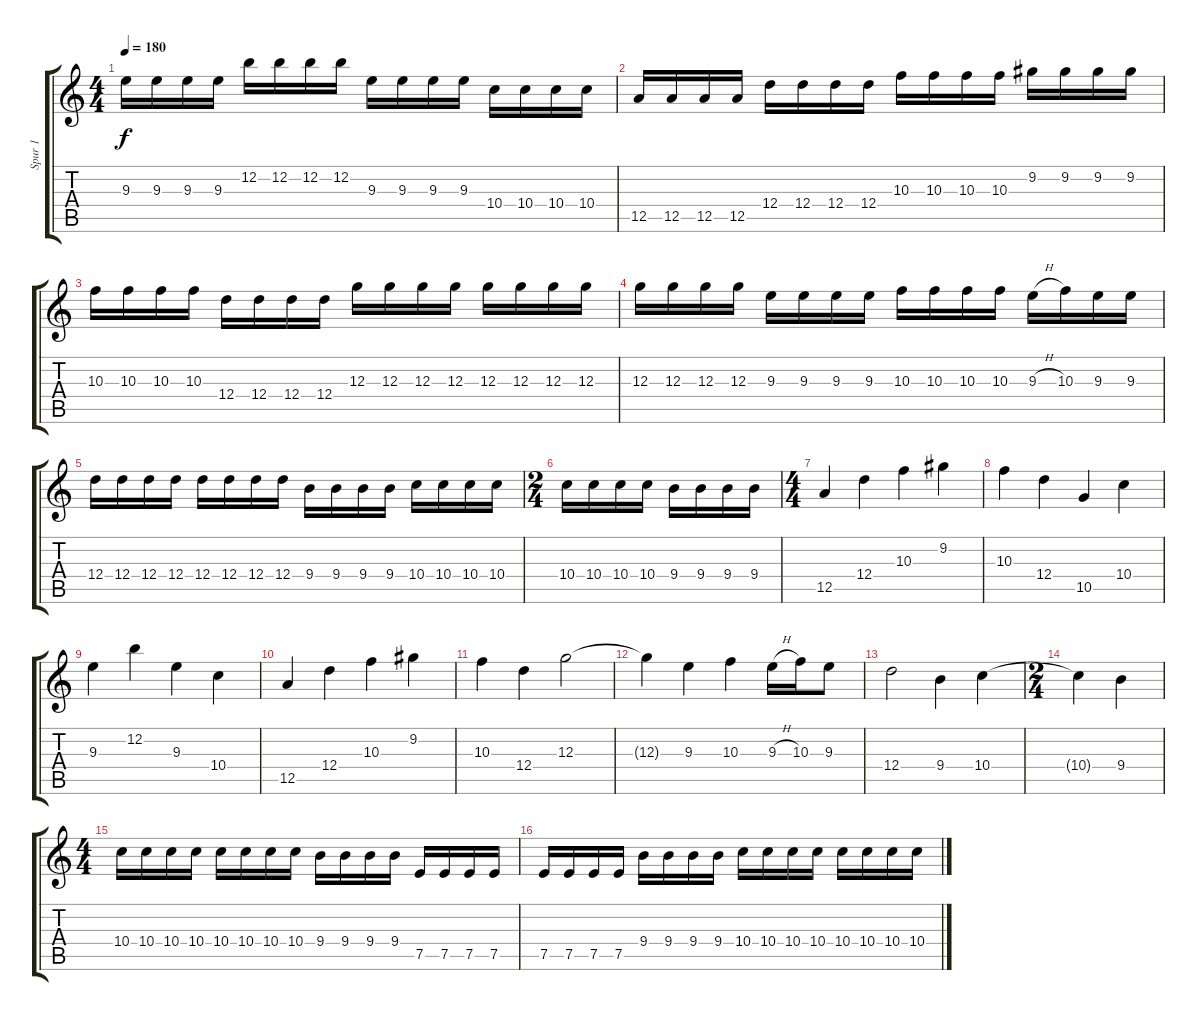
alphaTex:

\track ("Spur 1" "Spur 1") {instrument distortionguitar}
\staff {score tabs}
\tuning (E4 B3 G3 D3 A2 E2) {hide}
\ts (4 4)
\tempo 180
\clef g2
\ks c
9.3.16{dy f} 9.3.16 9.3.16 9.3.16 12.2.16 12.2.16 12.2.16 12.2.16 9.3.16 9.3.16 9.3.16 9.3.16 10.4.16 10.4.16 10.4.16 10.4.16 |
12.5.16 12.5.16 12.5.16 12.5.16 12.4.16 12.4.16 12.4.16 12.4.16 10.3.16 10.3.16 10.3.16 10.3.16 9.2.16 9.2.16 9.2.16 9.2.16 |
10.3.16 10.3.16 10.3.16 10.3.16 12.4.16 12.4.16 12.4.16 12.4.16 12.3.16 12.3.16 12.3.16 12.3.16 12.3.16 12.3.16 12.3.16 12.3.16 |
12.3.16 12.3.16 12.3.16 12.3.16 9.3.16 9.3.16 9.3.16 9.3.16 10.3.16 10.3.16 10.3.16 10.3.16 9.3{h}.16 10.3.16 9.3.16 9.3.16 |
12.4.16 12.4.16 12.4.16 12.4.16 12.4.16 12.4.16 12.4.16 12.4.16 9.4.16 9.4.16 9.4.16 9.4.16 10.4.16 10.4.16 10.4.16 10.4.16 |
\ts (2 4)
10.4.16 10.4.16 10.4.16 10.4.16 9.4.16 9.4.16 9.4.16 9.4.16 |
\ts (4 4)
12.5.4 12.4.4 10.3.4 9.2.4 |
10.3.4 12.4.4 10.5.4 10.4.4 |
9.3.4 12.2.4 9.3.4 10.4.4 |
12.5.4 12.4.4 10.3.4 9.2.4 |
10.3.4 12.4.4 12.3.2 |
12.3{t}.4 9.3.4 10.3.4 9.3{h}.16 10.3.16 9.3.8 |
12.4.2 9.4.4 10.4.4 |
\ts (2 4)
10.4{t}.4 9.4.4 |
\ts (4 4)
10.4.16 10.4.16 10.4.16 10.4.16 10.4.16 10.4.16 10.4.16 10.4.16 9.4.16 9.4.16 9.4.16 9.4.16 7.5.16 7.5.16 7.5.16 7.5.16 |
7.5.16 7.5.16 7.5.16 7.5.16 9.4.16 9.4.16 9.4.16 9.4.16 10.4.16 10.4.16 10.4.16 10.4.16 10.4.16 10.4.16 10.4.16 10.4.16
